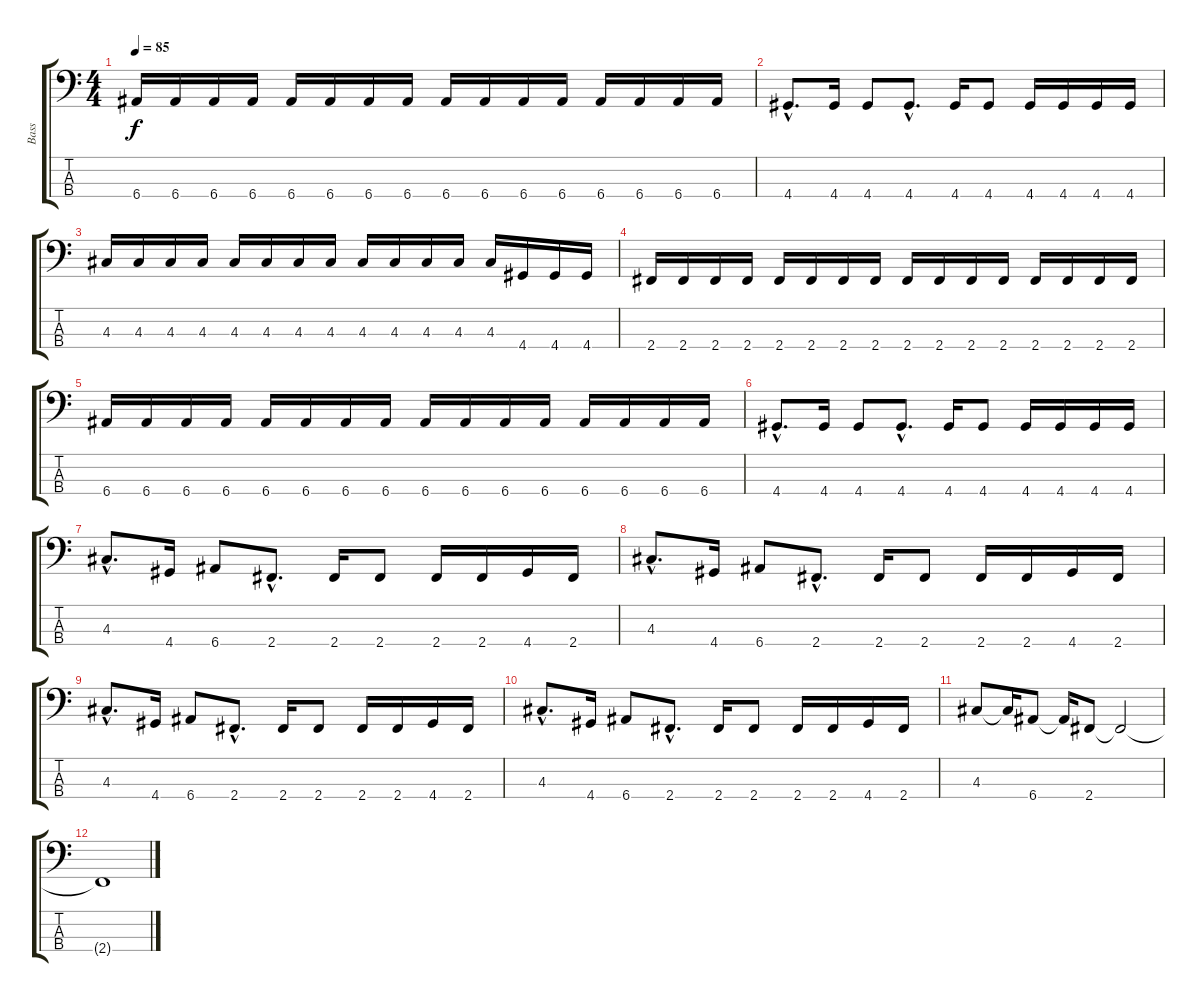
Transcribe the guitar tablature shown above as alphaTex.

\track ("Bass" "Bass") {instrument electricbassfinger}
\staff {score tabs}
\tuning (G2 D2 A1 E1) {hide}
\ts (4 4)
\tempo 85
\clef f4
\ks c
6.4.16{dy f} 6.4.16 6.4.16 6.4.16 6.4.16 6.4.16 6.4.16 6.4.16 6.4.16 6.4.16 6.4.16 6.4.16 6.4.16 6.4.16 6.4.16 6.4.16 |
4.4{hac}.8{d} 4.4.16 4.4.8 4.4{hac}.8{d} 4.4.16 4.4.8 4.4.16 4.4.16 4.4.16 4.4.16 |
4.3.16 4.3.16 4.3.16 4.3.16 4.3.16 4.3.16 4.3.16 4.3.16 4.3.16 4.3.16 4.3.16 4.3.16 4.3.16 4.4.16 4.4.16 4.4.16 |
2.4.16 2.4.16 2.4.16 2.4.16 2.4.16 2.4.16 2.4.16 2.4.16 2.4.16 2.4.16 2.4.16 2.4.16 2.4.16 2.4.16 2.4.16 2.4.16 |
6.4.16 6.4.16 6.4.16 6.4.16 6.4.16 6.4.16 6.4.16 6.4.16 6.4.16 6.4.16 6.4.16 6.4.16 6.4.16 6.4.16 6.4.16 6.4.16 |
4.4{hac}.8{d} 4.4.16 4.4.8 4.4{hac}.8{d} 4.4.16 4.4.8 4.4.16 4.4.16 4.4.16 4.4.16 |
4.3{hac}.8{d} 4.4.16 6.4.8 2.4{hac}.8{d} 2.4.16 2.4.8 2.4.16 2.4.16 4.4.16 2.4.16 |
4.3{hac}.8{d} 4.4.16 6.4.8 2.4{hac}.8{d} 2.4.16 2.4.8 2.4.16 2.4.16 4.4.16 2.4.16 |
4.3{hac}.8{d} 4.4.16 6.4.8 2.4{hac}.8{d} 2.4.16 2.4.8 2.4.16 2.4.16 4.4.16 2.4.16 |
4.3{hac}.8{d} 4.4.16 6.4.8 2.4{hac}.8{d} 2.4.16 2.4.8 2.4.16 2.4.16 4.4.16 2.4.16 |
4.3.8 4.3{t}.16 6.4.8 6.4{t}.16 2.4.8 2.4{t}.2 |
2.4{t}.1
